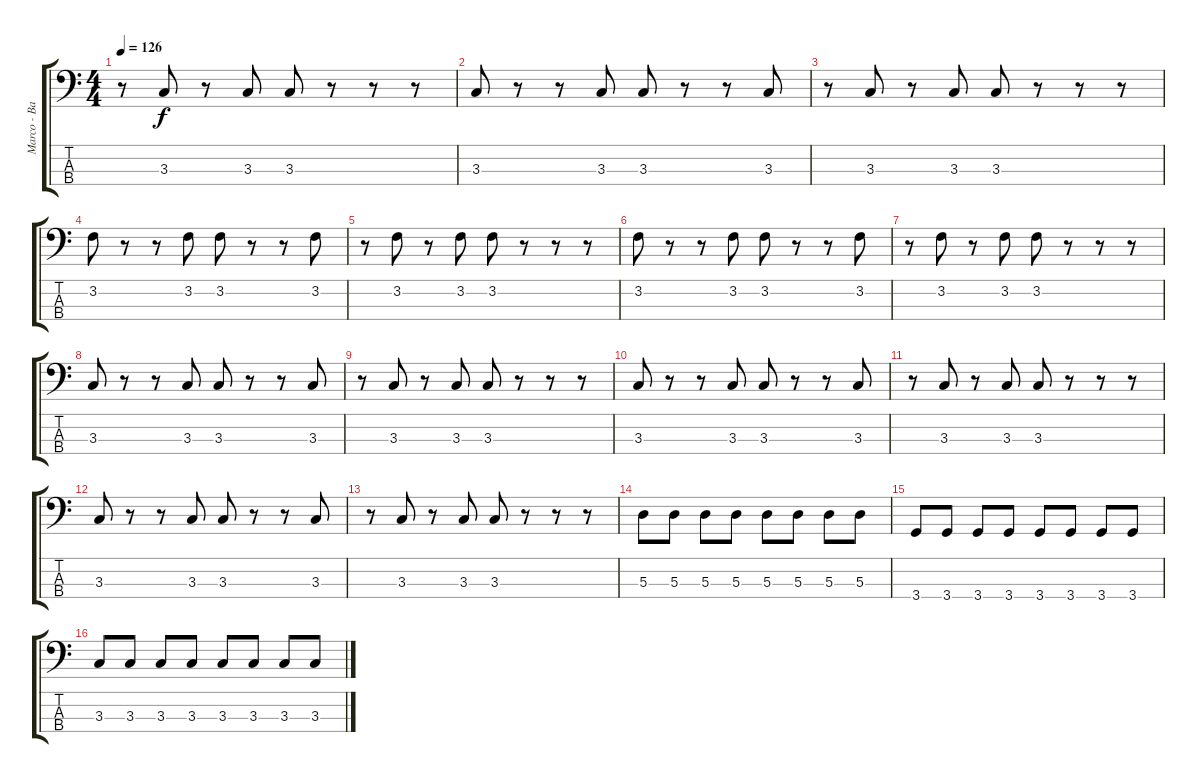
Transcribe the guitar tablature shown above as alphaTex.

\track ("Marco - Basse" "Marco - Ba") {instrument electricbassfinger}
\staff {score tabs}
\tuning (G2 D2 A1 E1) {hide}
\ts (4 4)
\tempo 126
\clef f4
\ks c
r.8{dy f} 3.3.8 r.8 3.3.8 3.3.8 r.8 r.8 r.8 |
3.3.8 r.8 r.8 3.3.8 3.3.8 r.8 r.8 3.3.8 |
r.8 3.3.8 r.8 3.3.8 3.3.8 r.8 r.8 r.8 |
3.2.8 r.8 r.8 3.2.8 3.2.8 r.8 r.8 3.2.8 |
r.8 3.2.8 r.8 3.2.8 3.2.8 r.8 r.8 r.8 |
3.2.8 r.8 r.8 3.2.8 3.2.8 r.8 r.8 3.2.8 |
r.8 3.2.8 r.8 3.2.8 3.2.8 r.8 r.8 r.8 |
3.3.8 r.8 r.8 3.3.8 3.3.8 r.8 r.8 3.3.8 |
r.8 3.3.8 r.8 3.3.8 3.3.8 r.8 r.8 r.8 |
3.3.8 r.8 r.8 3.3.8 3.3.8 r.8 r.8 3.3.8 |
r.8 3.3.8 r.8 3.3.8 3.3.8 r.8 r.8 r.8 |
3.3.8 r.8 r.8 3.3.8 3.3.8 r.8 r.8 3.3.8 |
r.8 3.3.8 r.8 3.3.8 3.3.8 r.8 r.8 r.8 |
5.3.8 5.3.8 5.3.8 5.3.8 5.3.8 5.3.8 5.3.8 5.3.8 |
3.4.8 3.4.8 3.4.8 3.4.8 3.4.8 3.4.8 3.4.8 3.4.8 |
3.3.8 3.3.8 3.3.8 3.3.8 3.3.8 3.3.8 3.3.8 3.3.8
